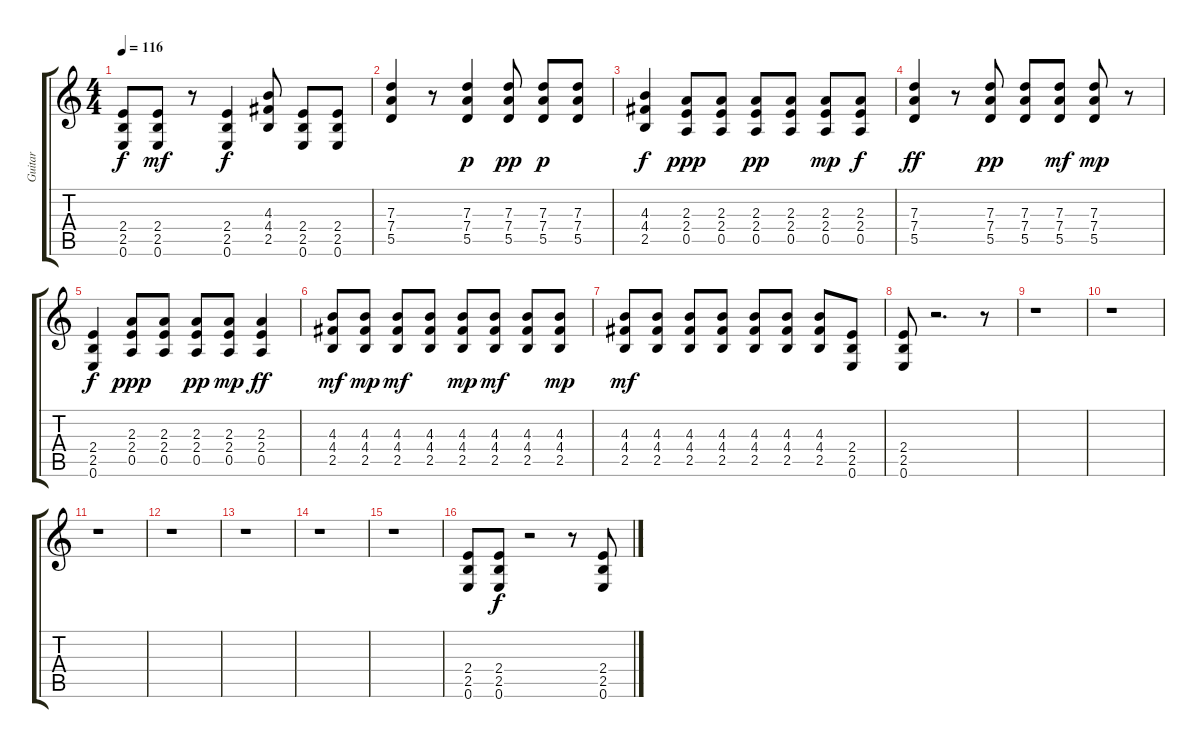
\track ("Guitar" "Guitar") {instrument overdrivenguitar}
\staff {score tabs}
\tuning (E4 B3 G3 D3 A2 E2) {hide}
\ts (4 4)
\tempo 116
\clef g2
\ks c
(2.4 2.5 0.6).8{dy f} (2.4 2.5 0.6).8{dy mf} r.8 (2.4 2.5 0.6).4{dy f} (4.3 4.4 2.5).8 (2.4 2.5 0.6).8 (2.4 2.5 0.6).8 |
(7.3 7.4 5.5).4 r.8 (7.3 7.4 5.5).4{dy p} (7.3 7.4 5.5).8{dy pp} (7.3 7.4 5.5).8{dy p} (7.3 7.4 5.5).8 |
(4.3 4.4 2.5).4{dy f} (2.3 2.4 0.5).8{dy ppp} (2.3 2.4 0.5).8 (2.3 2.4 0.5).8{dy pp} (2.3 2.4 0.5).8 (2.3 2.4 0.5).8{dy mp} (2.3 2.4 0.5).8{dy f} |
(7.3 7.4 5.5).4{dy ff} r.8 (7.3 7.4 5.5).8{dy pp} (7.3 7.4 5.5).8 (7.3 7.4 5.5).8{dy mf} (7.3 7.4 5.5).8{dy mp} r.8 |
(2.4 2.5 0.6).4{dy f} (2.3 2.4 0.5).8{dy ppp} (2.3 2.4 0.5).8 (2.3 2.4 0.5).8{dy pp} (2.3 2.4 0.5).8{dy mp} (2.3 2.4 0.5).4{dy ff} |
(4.3 4.4 2.5).8{dy mf} (4.3 4.4 2.5).8{dy mp} (4.3 4.4 2.5).8{dy mf} (4.3 4.4 2.5).8 (4.3 4.4 2.5).8{dy mp} (4.3 4.4 2.5).8{dy mf} (4.3 4.4 2.5).8 (4.3 4.4 2.5).8{dy mp} |
(4.3 4.4 2.5).8{dy mf} (4.3 4.4 2.5).8 (4.3 4.4 2.5).8 (4.3 4.4 2.5).8 (4.3 4.4 2.5).8 (4.3 4.4 2.5).8 (4.3 4.4 2.5).8 (2.4 2.5 0.6).8 |
(2.4 2.5 0.6).8 r.2{d} r.8 |
r.1 |
r.1 |
r.1 |
r.1 |
r.1 |
r.1 |
r.1 |
(2.4 2.5 0.6).8 (2.4 2.5 0.6).8{dy f} r.2 r.8 (2.4 2.5 0.6).8
